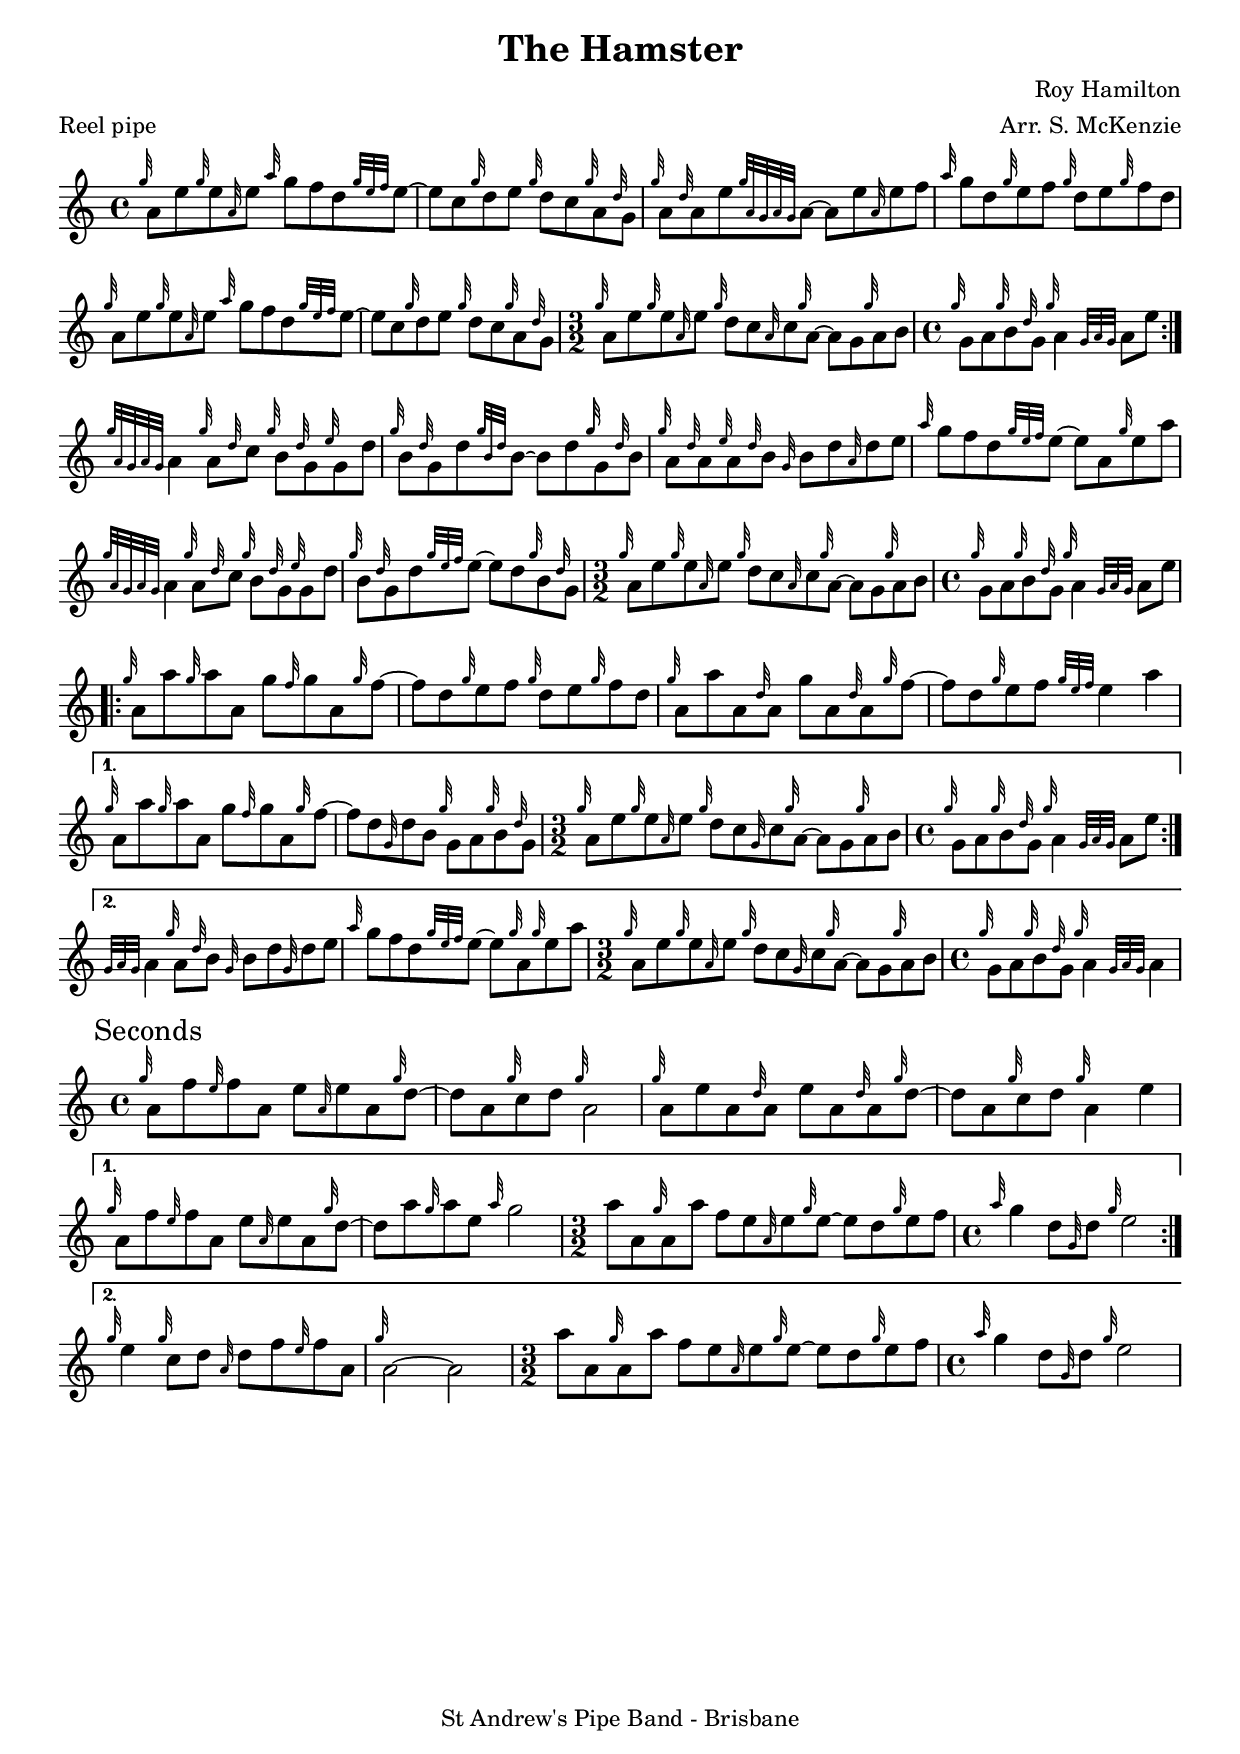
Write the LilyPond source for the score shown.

\version "2.18.2"
\include "bagpipe.ly"
\include "../../bagpipe_new.ly"

\paper {
  indent = 0\mm
}
\layout {
  \context {
    \Score
    \override NonMusicalPaperColumn #'line-break-permission = ##f
  }
}

\header {
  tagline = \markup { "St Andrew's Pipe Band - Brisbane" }
  meter = "Reel pipe"
  title = "The Hamster"
  composer = "Roy Hamilton"
  arranger = "Arr. S. McKenzie"
}

\score {
  {
    \bagpipeKey

    % Part 1
    \repeat volta 2 {
      % line 1
      \grg a8 e8 \grg e8 \gra e8 \grA g8[ f8 d8 \dble e8] ~
      e8 c8 \grg d8 e8 \grg d8 c8 \grg a8 \grd G8
      \grg a8[ \grd a8 e8 \gbirl a8] ~ a8 e8 \gra e8 f8
      \grA g8 d8 \grg e8 f8 \grg d8 e8 \grg f8 d8

      \break

      % line 2
      \grg a8 e8 \grg e8 \gra e8 \grA g8[ f8 d8 \dble e8] ~
      e8 c8 \grg d8 e8 \grg d8 c8 \grg a8 \grd G8
      \time 3/2
      \grg a8 e8 \grg e8 \gra e8 \grg d8 c8 \gra c8 \grg a8 ~ a8 G8 \grg a8 b8
      \time 4/4
      \grg G8 a8 \grg b8 \grd G8 \grg a4 \wbirl a8 e8

    }
    \break

    % Part 2
    {
      \gbirl a4 \grg a8 \grd c8 \grg b8 \grd G8 \gre G8 d8
      \grg b8[ \grd G8 d8 \dblb b8] ~ b8 d8 \grg G8 \grd b8
      \grg a8 \grd a8 \gre a8 \grd b8 \grG b8 d8 \gra d8 e8
      \grA g8[ f8 d8 \dble e8] ~ e8 a8 \grg e8 A8
      \break
      \gbirl a4 \grg a8 \grd c8 \grg b8 \grd G8 \gre G8 d8
      \grg b8[ \grd G8 d8 \dble e8] ~ e8 d8 \grg b8 \grd G8
      \time 3/2
      \grg a8 e8 \grg e8 \gra e8 \grg d8 c8 \gra c8 \grg a8 ~ a8 G8 \grg a8 b8
      \time 4/4
      \grg G8 a8 \grg b8 \grd G8 \grg a4 \wbirl a8 e8
    }
    \break

    % Part 3
    \repeat volta 2 {
      \grg a8 A8 \grg A8 a8 g8 \grf g8 a8 \grg f8 ~
      f8 d8 \grg e8 f8 \grg d8 e8 \grg f8 d8
      \grg a8 A8 a8 \grd a8 g8 a8 \grd a8 \grg f8 ~
      f8 d8 \grg e8 f8 \dble e4 A4
      \break
    }
    \alternative {
      {
        \grg a8 A8 \grg A8 a8 g8 \grf g8 a8 \grg f8 ~
        f8 d8 \grG d8 b8 \grg G8 a8 \grg b8 \grd G8
        \time 3/2
        \grg a8 e8 \grg e8 \gra e8 \grg d8 c8 \grG c8 \grg a8 ~ a8 G8 \grg a8 b8
        \time 4/4
        \grg G8 a8 \grg b8 \grd G8 \grg a4 \wbirl a8 e8
        \break
      }
      {
        \wbirl a4 \grg a8 \grd b8 \grG b8 d8 \grG d8 e8 \grA g8[ f8 d8 \dble e8] ~ e8 \grg a8 \grg e8 A8
        \time 3/2
        \grg a8 e8 \grg e8 \gra e8 \grg d8 c8 \grG c8 \grg a8 ~ a8 G8 \grg a8 b8
        \time 4/4
        \grg G8 a8 \grg b8 \grd G8 \grg a4 \wbirl a4
      }
    }
  }
}

\score {
  
  {
    \bagpipeKey
    \mark "Seconds"
    % Part 3
    \repeat volta 2 {
      \grg a8 f8 \gre f8 a8 e8 \gra e8 a8 \grg d8 ~
      d8 a8 \grg c8 d8 \grg a2
      \grg a8 e8 a8 \grd a8 e8 a8 \grd a8 \grg d8 ~
      d8 a8 \grg c8 d8 \grg a4 e4
      \break
    }
    \alternative {
      {
        \grg a8 f8 \gre f8 a8 e8 \gra e8 a8 \grg d8 ~
        d8 A8 \grg A8 e8 \grA g2
        \time 3/2
        A8 a8 \grg a8 A8 f8 e8 \gra e8 \grg e8 ~ e8 d8 \grg e8 f8
        \time 4/4
        \grA g4 d8 \grG d8 \grg e2
        \break
      }
      {
        \grg e4 \grg c8 d8 \gra d8 f8 \gre f8 a8
        \grg a2 ~ a2
        \time 3/2
        A8 a8 \grg a8 A8 f8 e8 \gra e8 \grg e8 ~ e8 d8 \grg e8 f8
        \time 4/4
        \grA g4 d8 \grG d8 \grg e2
      }
    }
  }
}
